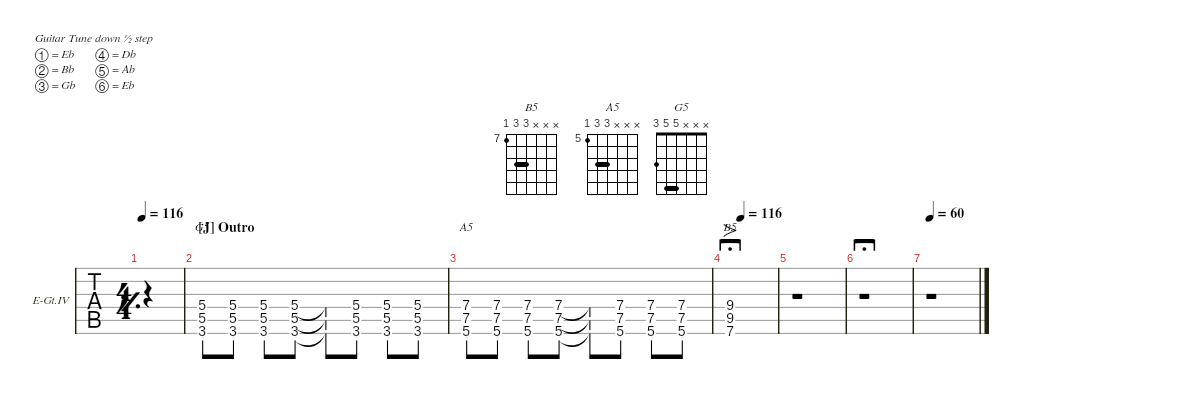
\hideDynamics
\bracketExtendMode nobrackets
\firstSystemTrackNameOrientation horizontal
\otherSystemsTrackNameOrientation horizontal
\track ("E.Guitar IV (Right)" "E-Gt.IV") {multiBarRest instrument distortionguitar}
\staff {tabs}
\tuning (Eb4 Bb3 Gb3 Db3 Ab2 Eb2)
\chord ("B5" x x x 9 9 7) {firstfret 7 barre 9}
\chord ("A5" x x x 7 7 5) {firstfret 5 barre 7}
\chord ("G5" x x x 5 5 3) {barre 5}
\ts (4 4)
\tempo 116
\clef g2
\simile simple
\ks db
|
\section ("J" "Outro")
(3.6 5.5 5.4).8{ch "G5"} (3.6 5.5 5.4).8 (3.6 5.5 5.4).8 (3.6 5.5 5.4).8 (3.6{t} 5.5{t} 5.4{t}).8 (3.6 5.5 5.4).8 (3.6 5.5 5.4).8 (3.6 5.5 5.4).8 |
(5.6 7.5 7.4).8{ch "A5"} (5.6 7.5 7.4).8 (5.6 7.5 7.4).8 (5.6 7.5 7.4).8 (5.6{t} 7.5{t} 7.4{t}).8 (5.6 7.5 7.4).8 (5.6 7.5 7.4).8 (5.6 7.5 7.4).8 |
\tempo (116 0.25)
(7.6 9.5 9.4).1{fo ch "B5" fermata (long 1)} |
r.1 |
r.1{fermata (long 0.65)} |
\tempo 60
r.1
